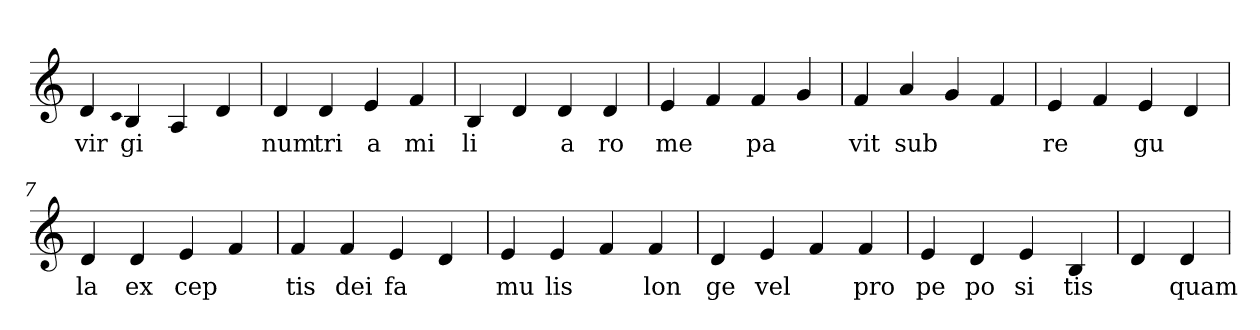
**kern	**text
*part1	*part1
*staff1	*staff1
*clefG2	*
=1	=1
4d	vir
qqc	.
4B	gi
4A	.
4d	.
=2	=2
4d	num
4d	tri
4e	a
4f	mi
=3	=3
4B	li
4d	.
4d	a
4d	ro
=4	=4
4e	me
4f	.
4f	pa
4g	.
=5	=5
4f	vit
4a	sub
4g	.
4f	.
=6	=6
4e	re
4f	.
4e	gu
4d	.
=7	=7
4d	la
4d	ex
4e	cep
4f	.
=8	=8
4f	tis
4f	dei
4e	fa
4d	.
=9	=9
4e	mu
4e	lis
4f	.
4f	lon
=10	=10
4d	ge
4e	vel
4f	.
4f	pro
=11	=11
4e	pe
4d	po
4e	si
4B	tis
=12	=12
4d	.
4d	quam
=	=
*-	*-
